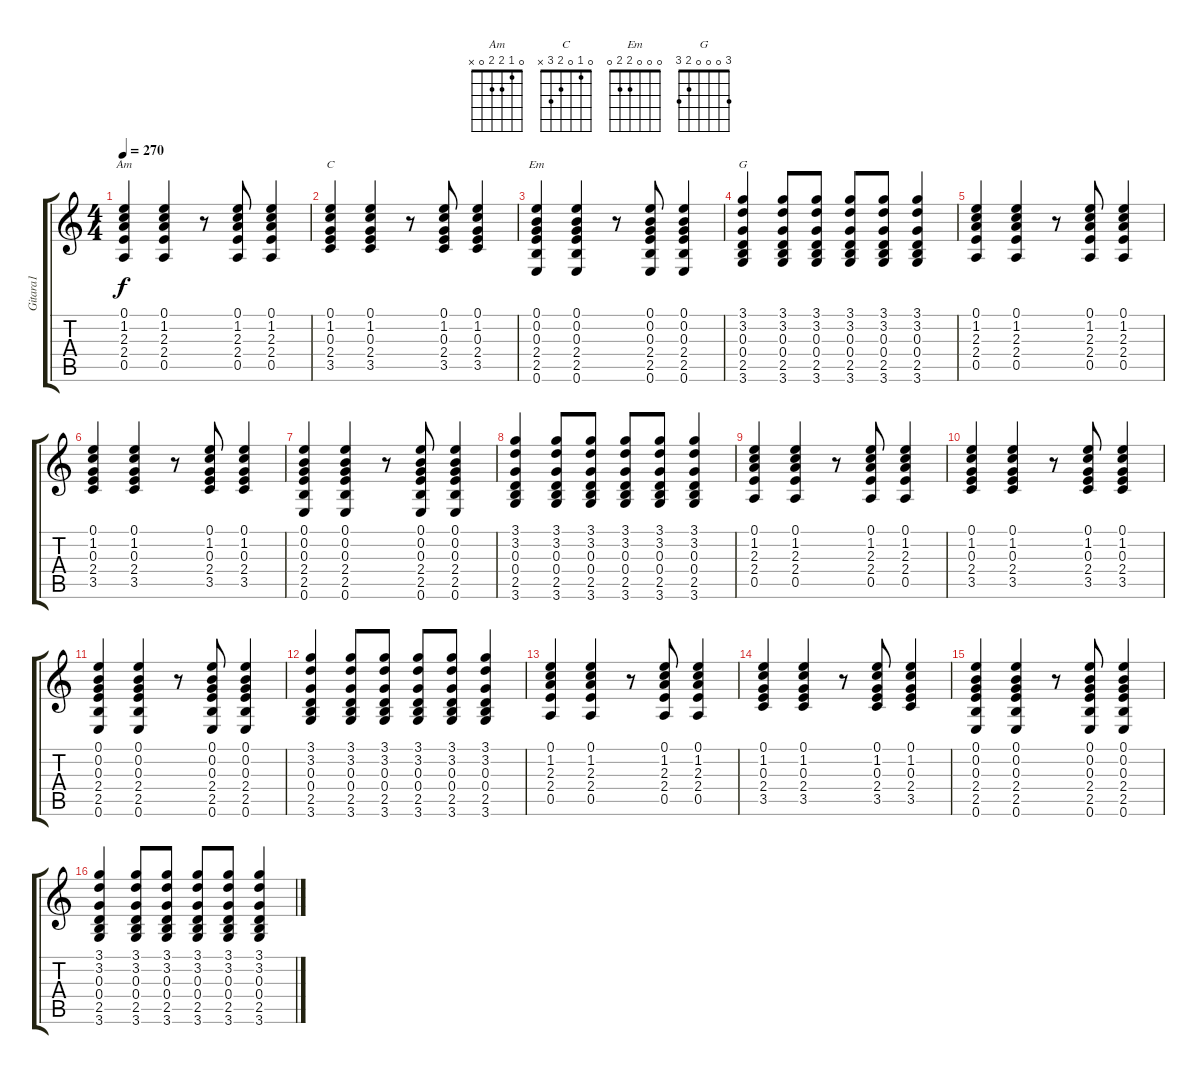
\track ("Gitara1" "Gitara1") {instrument acousticguitarsteel}
\staff {score tabs}
\tuning (E4 B3 G3 D3 A2 E2) {hide}
\chord ("Am" 0 1 2 2 0 x)
\chord ("C" 0 1 0 2 3 x)
\chord ("Em" 0 0 0 2 2 0)
\chord ("G" 3 0 0 0 2 3)
\ts (4 4)
\tempo 270
\clef g2
\ks c
(0.1 1.2 2.3 2.4 0.5).4{ch "Am" dy f} (0.1 1.2 2.3 2.4 0.5).4 r.8 (0.1 1.2 2.3 2.4 0.5).8 (0.1 1.2 2.3 2.4 0.5).4 |
(0.1 1.2 0.3 2.4 3.5).4{ch "C"} (0.1 1.2 0.3 2.4 3.5).4 r.8 (0.1 1.2 0.3 2.4 3.5).8 (0.1 1.2 0.3 2.4 3.5).4 |
(0.1 0.2 0.3 2.4 2.5 0.6).4{ch "Em"} (0.1 0.2 0.3 2.4 2.5 0.6).4 r.8 (0.1 0.2 0.3 2.4 2.5 0.6).8 (0.1 0.2 0.3 2.4 2.5 0.6).4 |
(3.1 3.2 0.3 0.4 2.5 3.6).4{ch "G"} (3.1 3.2 0.3 0.4 2.5 3.6).8 (3.1 3.2 0.3 0.4 2.5 3.6).8 (3.1 3.2 0.3 0.4 2.5 3.6).8 (3.1 3.2 0.3 0.4 2.5 3.6).8 (3.1 3.2 0.3 0.4 2.5 3.6).4 |
(0.1 1.2 2.3 2.4 0.5).4 (0.1 1.2 2.3 2.4 0.5).4 r.8 (0.1 1.2 2.3 2.4 0.5).8 (0.1 1.2 2.3 2.4 0.5).4 |
(0.1 1.2 0.3 2.4 3.5).4 (0.1 1.2 0.3 2.4 3.5).4 r.8 (0.1 1.2 0.3 2.4 3.5).8 (0.1 1.2 0.3 2.4 3.5).4 |
(0.1 0.2 0.3 2.4 2.5 0.6).4 (0.1 0.2 0.3 2.4 2.5 0.6).4 r.8 (0.1 0.2 0.3 2.4 2.5 0.6).8 (0.1 0.2 0.3 2.4 2.5 0.6).4 |
(3.1 3.2 0.3 0.4 2.5 3.6).4 (3.1 3.2 0.3 0.4 2.5 3.6).8 (3.1 3.2 0.3 0.4 2.5 3.6).8 (3.1 3.2 0.3 0.4 2.5 3.6).8 (3.1 3.2 0.3 0.4 2.5 3.6).8 (3.1 3.2 0.3 0.4 2.5 3.6).4 |
(0.1 1.2 2.3 2.4 0.5).4 (0.1 1.2 2.3 2.4 0.5).4 r.8 (0.1 1.2 2.3 2.4 0.5).8 (0.1 1.2 2.3 2.4 0.5).4 |
(0.1 1.2 0.3 2.4 3.5).4 (0.1 1.2 0.3 2.4 3.5).4 r.8 (0.1 1.2 0.3 2.4 3.5).8 (0.1 1.2 0.3 2.4 3.5).4 |
(0.1 0.2 0.3 2.4 2.5 0.6).4 (0.1 0.2 0.3 2.4 2.5 0.6).4 r.8 (0.1 0.2 0.3 2.4 2.5 0.6).8 (0.1 0.2 0.3 2.4 2.5 0.6).4 |
(3.1 3.2 0.3 0.4 2.5 3.6).4 (3.1 3.2 0.3 0.4 2.5 3.6).8 (3.1 3.2 0.3 0.4 2.5 3.6).8 (3.1 3.2 0.3 0.4 2.5 3.6).8 (3.1 3.2 0.3 0.4 2.5 3.6).8 (3.1 3.2 0.3 0.4 2.5 3.6).4 |
(0.1 1.2 2.3 2.4 0.5).4 (0.1 1.2 2.3 2.4 0.5).4 r.8 (0.1 1.2 2.3 2.4 0.5).8 (0.1 1.2 2.3 2.4 0.5).4 |
(0.1 1.2 0.3 2.4 3.5).4 (0.1 1.2 0.3 2.4 3.5).4 r.8 (0.1 1.2 0.3 2.4 3.5).8 (0.1 1.2 0.3 2.4 3.5).4 |
(0.1 0.2 0.3 2.4 2.5 0.6).4 (0.1 0.2 0.3 2.4 2.5 0.6).4 r.8 (0.1 0.2 0.3 2.4 2.5 0.6).8 (0.1 0.2 0.3 2.4 2.5 0.6).4 |
(3.1 3.2 0.3 0.4 2.5 3.6).4 (3.1 3.2 0.3 0.4 2.5 3.6).8 (3.1 3.2 0.3 0.4 2.5 3.6).8 (3.1 3.2 0.3 0.4 2.5 3.6).8 (3.1 3.2 0.3 0.4 2.5 3.6).8 (3.1 3.2 0.3 0.4 2.5 3.6).4
